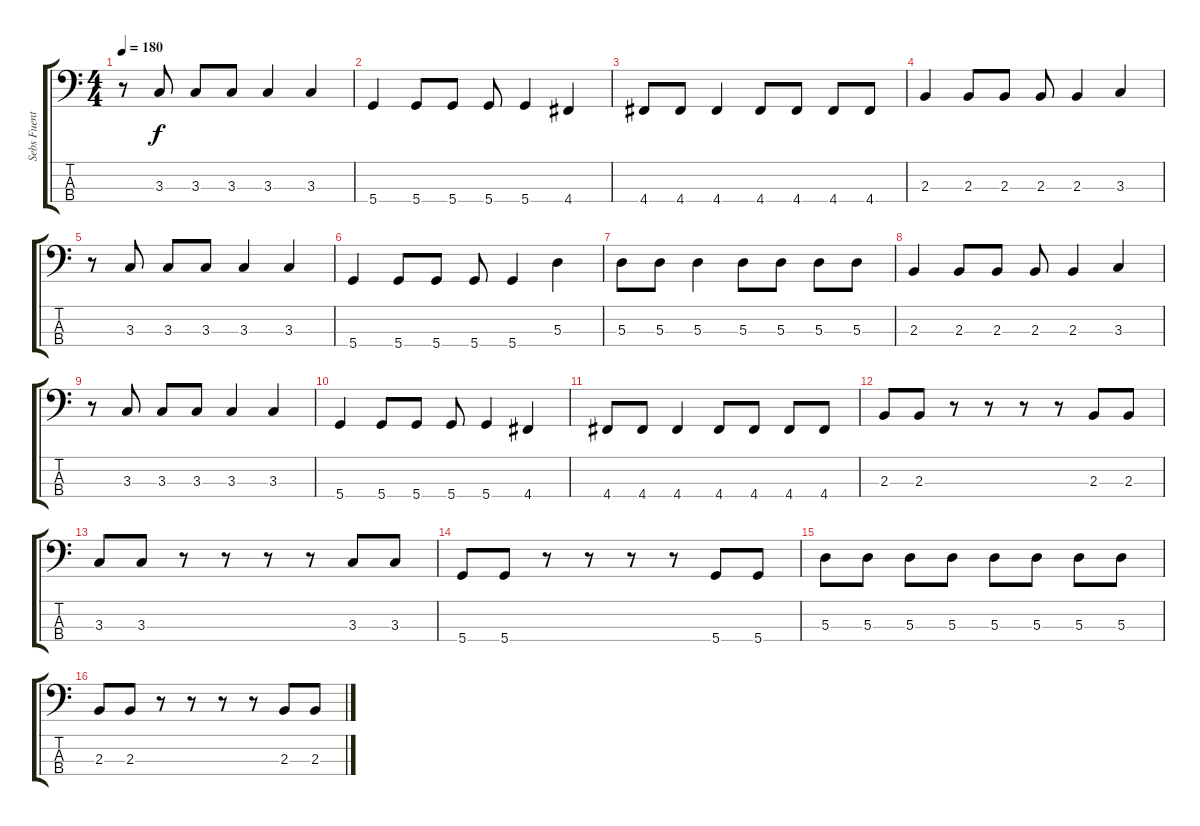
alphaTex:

\track ("Sebs Fuentes (Bass)" "Sebs Fuent") {instrument electricbasspick}
\staff {score tabs}
\tuning (G2 D2 A1 D1) {hide}
\ts (4 4)
\tempo 180
\clef f4
\ks c
r.8{dy f} 3.3.8 3.3.8 3.3.8 3.3.4 3.3.4 |
5.4.4 5.4.8 5.4.8 5.4.8 5.4.4 4.4.4 |
4.4.8 4.4.8 4.4.4 4.4.8 4.4.8 4.4.8 4.4.8 |
2.3.4 2.3.8 2.3.8 2.3.8 2.3.4 3.3.4 |
r.8 3.3.8 3.3.8 3.3.8 3.3.4 3.3.4 |
5.4.4 5.4.8 5.4.8 5.4.8 5.4.4 5.3.4 |
5.3.8 5.3.8 5.3.4 5.3.8 5.3.8 5.3.8 5.3.8 |
2.3.4 2.3.8 2.3.8 2.3.8 2.3.4 3.3.4 |
r.8 3.3.8 3.3.8 3.3.8 3.3.4 3.3.4 |
5.4.4 5.4.8 5.4.8 5.4.8 5.4.4 4.4.4 |
4.4.8 4.4.8 4.4.4 4.4.8 4.4.8 4.4.8 4.4.8 |
2.3.8 2.3.8 r.8 r.8 r.8 r.8 2.3.8 2.3.8 |
3.3.8 3.3.8 r.8 r.8 r.8 r.8 3.3.8 3.3.8 |
5.4.8 5.4.8 r.8 r.8 r.8 r.8 5.4.8 5.4.8 |
5.3.8 5.3.8 5.3.8 5.3.8 5.3.8 5.3.8 5.3.8 5.3.8 |
2.3.8 2.3.8 r.8 r.8 r.8 r.8 2.3.8 2.3.8
